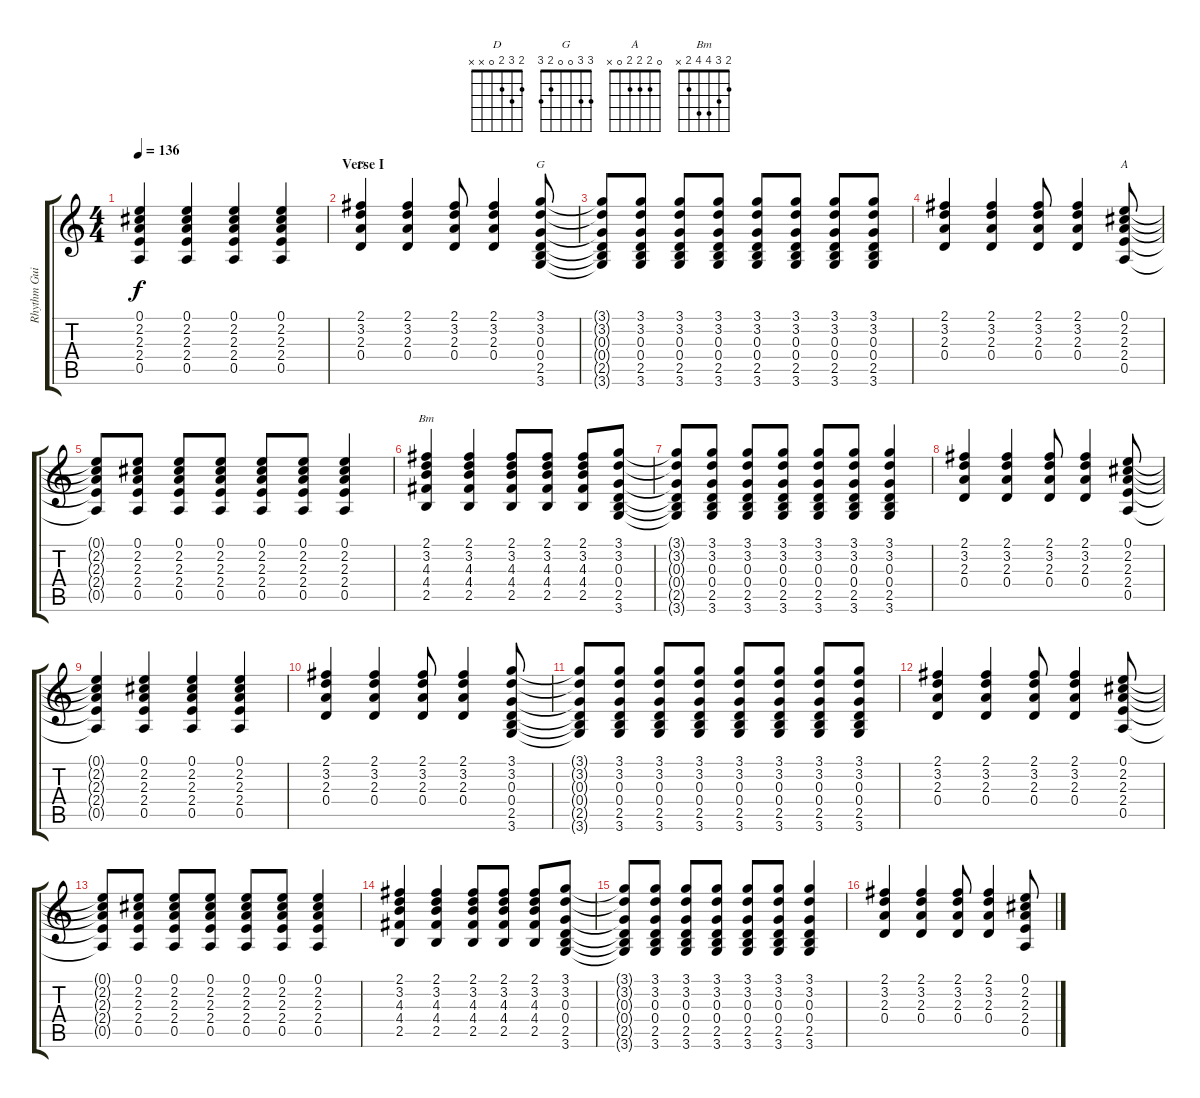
\track ("Rhythm Guitar" "Rhythm Gui") {instrument acousticguitarsteel}
\staff {score tabs}
\tuning (E4 B3 G3 D3 A2 E2) {hide}
\chord ("D" 2 3 2 0 x x)
\chord ("G" 3 3 0 0 2 3)
\chord ("A" 0 2 2 2 0 x)
\chord ("Bm" 2 3 4 4 2 x)
\ts (4 4)
\tempo 136
\clef g2
\ks c
(0.1{t} 2.2{t} 2.3{t} 2.4{t} 0.5{t}).4{dy f} (0.1 2.2 2.3 2.4 0.5).4 (0.1 2.2 2.3 2.4 0.5).4 (0.1 2.2 2.3 2.4 0.5).4 |
\section ("" "Verse I")
(2.1 3.2 2.3 0.4).4{ch "D"} (2.1 3.2 2.3 0.4).4 (2.1 3.2 2.3 0.4).8 (2.1 3.2 2.3 0.4).4 (3.1 3.2 0.3 0.4 2.5 3.6).8{ch "G"} |
(3.1{t} 3.2{t} 0.3{t} 0.4{t} 2.5{t} 3.6{t}).8 (3.1 3.2 0.3 0.4 2.5 3.6).8 (3.1 3.2 0.3 0.4 2.5 3.6).8 (3.1 3.2 0.3 0.4 2.5 3.6).8 (3.1 3.2 0.3 0.4 2.5 3.6).8 (3.1 3.2 0.3 0.4 2.5 3.6).8 (3.1 3.2 0.3 0.4 2.5 3.6).8 (3.1 3.2 0.3 0.4 2.5 3.6).8 |
(2.1 3.2 2.3 0.4).4 (2.1 3.2 2.3 0.4).4 (2.1 3.2 2.3 0.4).8 (2.1 3.2 2.3 0.4).4 (0.1 2.2 2.3 2.4 0.5).8{ch "A"} |
(0.1{t} 2.2{t} 2.3{t} 2.4{t} 0.5{t}).8 (0.1 2.2 2.3 2.4 0.5).8 (0.1 2.2 2.3 2.4 0.5).8 (0.1 2.2 2.3 2.4 0.5).8 (0.1 2.2 2.3 2.4 0.5).8 (0.1 2.2 2.3 2.4 0.5).8 (0.1 2.2 2.3 2.4 0.5).4 |
(2.1 3.2 4.3 4.4 2.5).4{ch "Bm"} (2.1 3.2 4.3 4.4 2.5).4 (2.1 3.2 4.3 4.4 2.5).8 (2.1 3.2 4.3 4.4 2.5).8 (2.1 3.2 4.3 4.4 2.5).8 (3.1 3.2 0.3 0.4 2.5 3.6).8 |
(3.1{t} 3.2{t} 0.3{t} 0.4{t} 2.5{t} 3.6{t}).8 (3.1 3.2 0.3 0.4 2.5 3.6).8 (3.1 3.2 0.3 0.4 2.5 3.6).8 (3.1 3.2 0.3 0.4 2.5 3.6).8 (3.1 3.2 0.3 0.4 2.5 3.6).8 (3.1 3.2 0.3 0.4 2.5 3.6).8 (3.1 3.2 0.3 0.4 2.5 3.6).4 |
(2.1 3.2 2.3 0.4).4 (2.1 3.2 2.3 0.4).4 (2.1 3.2 2.3 0.4).8 (2.1 3.2 2.3 0.4).4 (0.1 2.2 2.3 2.4 0.5).8 |
(0.1{t} 2.2{t} 2.3{t} 2.4{t} 0.5{t}).4 (0.1 2.2 2.3 2.4 0.5).4 (0.1 2.2 2.3 2.4 0.5).4 (0.1 2.2 2.3 2.4 0.5).4 |
(2.1 3.2 2.3 0.4).4 (2.1 3.2 2.3 0.4).4 (2.1 3.2 2.3 0.4).8 (2.1 3.2 2.3 0.4).4 (3.1 3.2 0.3 0.4 2.5 3.6).8 |
(3.1{t} 3.2{t} 0.3{t} 0.4{t} 2.5{t} 3.6{t}).8 (3.1 3.2 0.3 0.4 2.5 3.6).8 (3.1 3.2 0.3 0.4 2.5 3.6).8 (3.1 3.2 0.3 0.4 2.5 3.6).8 (3.1 3.2 0.3 0.4 2.5 3.6).8 (3.1 3.2 0.3 0.4 2.5 3.6).8 (3.1 3.2 0.3 0.4 2.5 3.6).8 (3.1 3.2 0.3 0.4 2.5 3.6).8 |
(2.1 3.2 2.3 0.4).4 (2.1 3.2 2.3 0.4).4 (2.1 3.2 2.3 0.4).8 (2.1 3.2 2.3 0.4).4 (0.1 2.2 2.3 2.4 0.5).8 |
(0.1{t} 2.2{t} 2.3{t} 2.4{t} 0.5{t}).8 (0.1 2.2 2.3 2.4 0.5).8 (0.1 2.2 2.3 2.4 0.5).8 (0.1 2.2 2.3 2.4 0.5).8 (0.1 2.2 2.3 2.4 0.5).8 (0.1 2.2 2.3 2.4 0.5).8 (0.1 2.2 2.3 2.4 0.5).4 |
(2.1 3.2 4.3 4.4 2.5).4 (2.1 3.2 4.3 4.4 2.5).4 (2.1 3.2 4.3 4.4 2.5).8 (2.1 3.2 4.3 4.4 2.5).8 (2.1 3.2 4.3 4.4 2.5).8 (3.1 3.2 0.3 0.4 2.5 3.6).8 |
(3.1{t} 3.2{t} 0.3{t} 0.4{t} 2.5{t} 3.6{t}).8 (3.1 3.2 0.3 0.4 2.5 3.6).8 (3.1 3.2 0.3 0.4 2.5 3.6).8 (3.1 3.2 0.3 0.4 2.5 3.6).8 (3.1 3.2 0.3 0.4 2.5 3.6).8 (3.1 3.2 0.3 0.4 2.5 3.6).8 (3.1 3.2 0.3 0.4 2.5 3.6).4 |
(2.1 3.2 2.3 0.4).4 (2.1 3.2 2.3 0.4).4 (2.1 3.2 2.3 0.4).8 (2.1 3.2 2.3 0.4).4 (0.1 2.2 2.3 2.4 0.5).8
